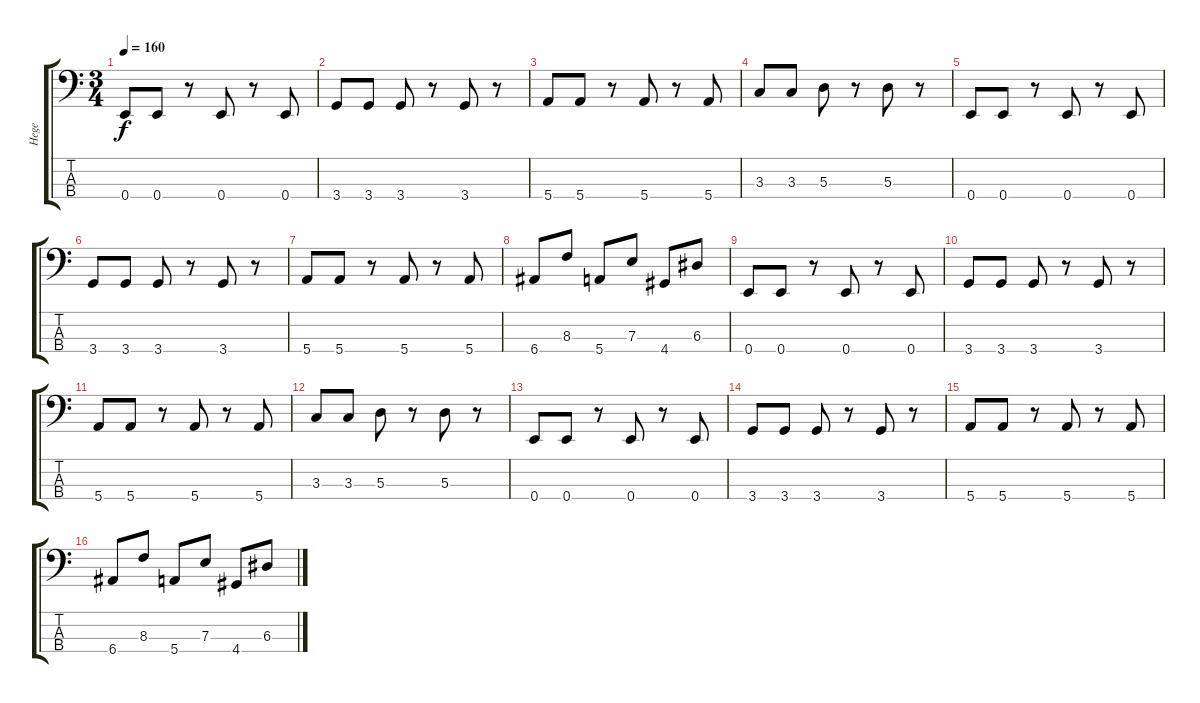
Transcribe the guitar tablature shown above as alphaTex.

\track ("Hege" "Hege") {instrument electricbassfinger}
\staff {score tabs}
\tuning (G2 D2 A1 E1) {hide}
\ts (3 4)
\tempo 160
\clef f4
\ks c
0.4.8{dy f} 0.4.8 r.8 0.4.8 r.8 0.4.8 |
3.4.8 3.4.8 3.4.8 r.8 3.4.8 r.8 |
5.4.8 5.4.8 r.8 5.4.8 r.8 5.4.8 |
3.3.8 3.3.8 5.3.8 r.8 5.3.8 r.8 |
0.4.8 0.4.8 r.8 0.4.8 r.8 0.4.8 |
3.4.8 3.4.8 3.4.8 r.8 3.4.8 r.8 |
5.4.8 5.4.8 r.8 5.4.8 r.8 5.4.8 |
6.4.8 8.3.8 5.4.8 7.3.8 4.4.8 6.3.8 |
0.4.8 0.4.8 r.8 0.4.8 r.8 0.4.8 |
3.4.8 3.4.8 3.4.8 r.8 3.4.8 r.8 |
5.4.8 5.4.8 r.8 5.4.8 r.8 5.4.8 |
3.3.8 3.3.8 5.3.8 r.8 5.3.8 r.8 |
0.4.8 0.4.8 r.8 0.4.8 r.8 0.4.8 |
3.4.8 3.4.8 3.4.8 r.8 3.4.8 r.8 |
5.4.8 5.4.8 r.8 5.4.8 r.8 5.4.8 |
6.4.8 8.3.8 5.4.8 7.3.8 4.4.8 6.3.8
